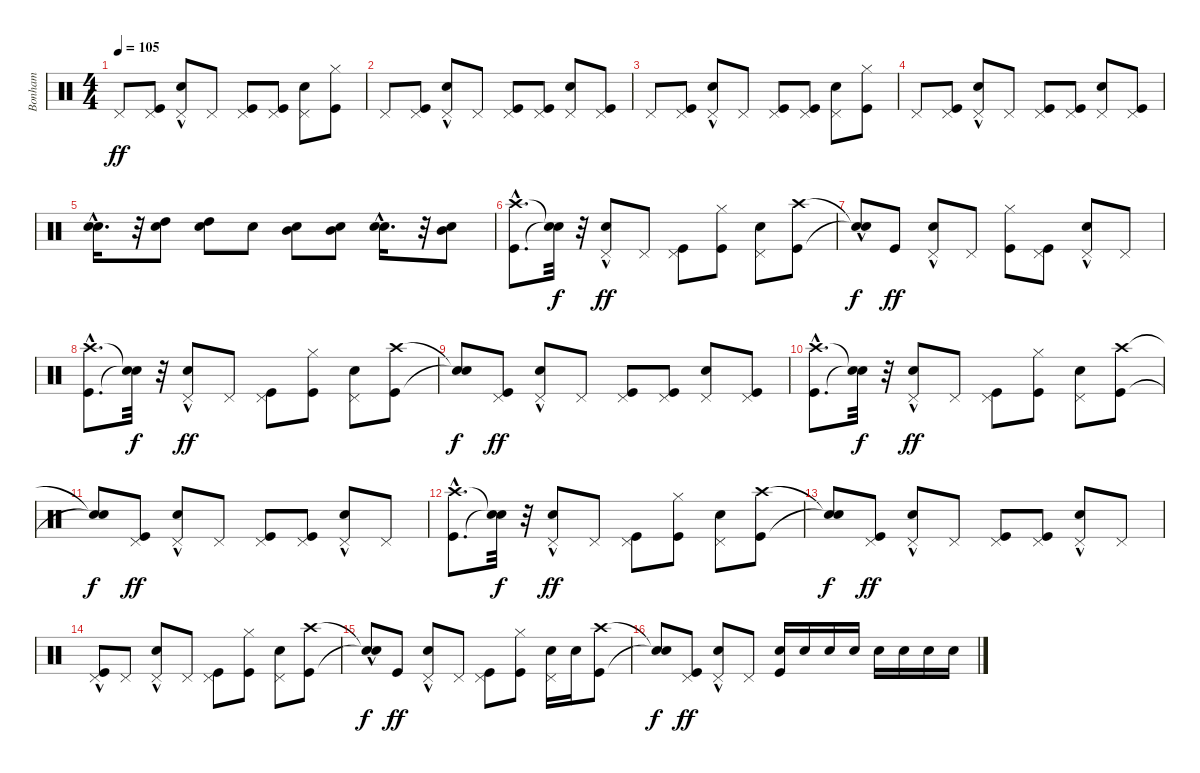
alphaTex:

\track ("Bonham" "Bonham") {instrument percussion}
\staff {score}
\articulation defaults
\ts (4 4)
\tempo 105
\clef neutral
\ks c "Pedal Hi-Hat (hit)".8{dy ff}
("Kick (hit)" "Pedal Hi-Hat (hit)").8 ("Snare (hit) 2"{hac} "Pedal Hi-Hat (hit)").8 "Pedal Hi-Hat (hit)".8 ("Kick (hit)" "Pedal Hi-Hat (hit)").8 ("Kick (hit)" "Pedal Hi-Hat (hit)").8 ("Snare (hit) 2" "Pedal Hi-Hat (hit)").8 ("Kick (hit)" "Hi-Hat (closed)").8 |
"Pedal Hi-Hat (hit)".8 ("Kick (hit)" "Pedal Hi-Hat (hit)").8 ("Snare (hit) 2"{hac} "Pedal Hi-Hat (hit)").8 "Pedal Hi-Hat (hit)".8 ("Kick (hit)" "Pedal Hi-Hat (hit)").8 ("Kick (hit)" "Pedal Hi-Hat (hit)").8 ("Snare (hit) 2" "Pedal Hi-Hat (hit)").8 ("Kick (hit)" "Pedal Hi-Hat (hit)").8 |
"Pedal Hi-Hat (hit)".8 ("Kick (hit)" "Pedal Hi-Hat (hit)").8 ("Snare (hit) 2"{hac} "Pedal Hi-Hat (hit)").8 "Pedal Hi-Hat (hit)".8 ("Kick (hit)" "Pedal Hi-Hat (hit)").8 ("Kick (hit)" "Pedal Hi-Hat (hit)").8 ("Snare (hit) 2" "Pedal Hi-Hat (hit)").8 ("Kick (hit)" "Hi-Hat (closed)").8 |
"Pedal Hi-Hat (hit)".8 ("Kick (hit)" "Pedal Hi-Hat (hit)").8 ("Snare (hit) 2"{hac} "Pedal Hi-Hat (hit)").8 "Pedal Hi-Hat (hit)".8 ("Kick (hit)" "Pedal Hi-Hat (hit)").8 ("Kick (hit)" "Pedal Hi-Hat (hit)").8 ("Snare (hit) 2" "Pedal Hi-Hat (hit)").8 ("Kick (hit)" "Pedal Hi-Hat (hit)").8 |
("Snare (hit) 2" "Snare (hit) 2"{hac}).16{d} r.32 ("Snare (hit) 2" "High Tom (hit)").8 ("Snare (hit) 2" "High Tom (hit)").8 "Snare (hit) 2".8 ("Snare (hit) 2" "Mid Tom (hit)").8 ("Snare (hit) 2" "Mid Tom (hit)").8 ("Snare (hit) 2" "Snare (hit) 2"{hac}).16{d} r.32 ("Snare (hit) 2" "Mid Tom (hit)").8 |
("Kick (hit)"{hac} "Crash high (hit)"{hac}).8{d} ("Snare (hit)"{t} "Snare (hit)"{t}).32{dy f} r.32 ("Snare (hit) 2"{hac} "Pedal Hi-Hat (hit)").8{dy ff} "Pedal Hi-Hat (hit)".8 ("Kick (hit)" "Pedal Hi-Hat (hit)").8 ("Kick (hit)" "Hi-Hat (closed)").8 ("Snare (hit) 2" "Pedal Hi-Hat (hit)").8 ("Kick (hit)" "Crash high (hit)").8 |
("Snare (hit)"{t} "Snare (hit)"{hac t}).8{dy f} "Kick (hit)".8{dy ff} ("Snare (hit) 2"{hac} "Pedal Hi-Hat (hit)").8 "Pedal Hi-Hat (hit)".8 ("Kick (hit)" "Hi-Hat (closed)").8 ("Kick (hit)" "Pedal Hi-Hat (hit)").8 ("Snare (hit) 2"{hac} "Pedal Hi-Hat (hit)").8 "Pedal Hi-Hat (hit)".8 |
("Kick (hit)"{hac} "Crash high (hit)"{hac}).8{d} ("Snare (hit)"{t} "Snare (hit)"{t}).32{dy f} r.32 ("Snare (hit) 2"{hac} "Pedal Hi-Hat (hit)").8{dy ff} "Pedal Hi-Hat (hit)".8 ("Kick (hit)" "Pedal Hi-Hat (hit)").8 ("Kick (hit)" "Hi-Hat (closed)").8 ("Snare (hit) 2" "Pedal Hi-Hat (hit)").8 ("Kick (hit)" "Crash high (hit)").8 |
("Snare (hit)"{t} "Snare (hit)"{t}).8{dy f} ("Kick (hit)" "Pedal Hi-Hat (hit)").8{dy ff} ("Snare (hit) 2"{hac} "Pedal Hi-Hat (hit)").8 "Pedal Hi-Hat (hit)".8 ("Kick (hit)" "Pedal Hi-Hat (hit)").8 ("Kick (hit)" "Pedal Hi-Hat (hit)").8 ("Snare (hit) 2" "Pedal Hi-Hat (hit)").8 ("Kick (hit)" "Pedal Hi-Hat (hit)").8 |
("Kick (hit)"{hac} "Crash high (hit)"{hac}).8{d} ("Snare (hit)"{t} "Snare (hit)"{t}).32{dy f} r.32 ("Snare (hit) 2"{hac} "Pedal Hi-Hat (hit)").8{dy ff} "Pedal Hi-Hat (hit)".8 ("Kick (hit)" "Pedal Hi-Hat (hit)").8 ("Kick (hit)" "Hi-Hat (closed)").8 ("Snare (hit) 2" "Pedal Hi-Hat (hit)").8 ("Kick (hit)" "Crash high (hit)").8 |
("Snare (hit)"{t} "Snare (hit)"{t}).8{dy f} ("Kick (hit)" "Pedal Hi-Hat (hit)").8{dy ff} ("Snare (hit) 2"{hac} "Pedal Hi-Hat (hit)").8 "Pedal Hi-Hat (hit)".8 ("Kick (hit)" "Pedal Hi-Hat (hit)").8 ("Kick (hit)" "Pedal Hi-Hat (hit)").8 ("Snare (hit) 2"{hac} "Pedal Hi-Hat (hit)").8 "Pedal Hi-Hat (hit)".8 |
("Kick (hit)"{hac} "Crash high (hit)"{hac}).8{d} ("Snare (hit)"{t} "Snare (hit)"{t}).32{dy f} r.32 ("Snare (hit) 2"{hac} "Pedal Hi-Hat (hit)").8{dy ff} "Pedal Hi-Hat (hit)".8 ("Kick (hit)" "Pedal Hi-Hat (hit)").8 ("Kick (hit)" "Hi-Hat (closed)").8 ("Snare (hit) 2" "Pedal Hi-Hat (hit)").8 ("Kick (hit)" "Crash high (hit)").8 |
("Snare (hit)"{t} "Snare (hit)"{t}).8{dy f} ("Kick (hit)" "Pedal Hi-Hat (hit)").8{dy ff} ("Snare (hit) 2"{hac} "Pedal Hi-Hat (hit)").8 "Pedal Hi-Hat (hit)".8 ("Kick (hit)" "Pedal Hi-Hat (hit)").8 ("Kick (hit)" "Pedal Hi-Hat (hit)").8 ("Snare (hit) 2"{hac} "Pedal Hi-Hat (hit)").8 "Pedal Hi-Hat (hit)".8 |
("Kick (hit)"{hac} "Pedal Hi-Hat (hit)").8 "Pedal Hi-Hat (hit)".8 ("Snare (hit) 2"{hac} "Pedal Hi-Hat (hit)").8 "Pedal Hi-Hat (hit)".8 ("Kick (hit)" "Pedal Hi-Hat (hit)").8 ("Kick (hit)" "Hi-Hat (closed)").8 ("Snare (hit) 2" "Pedal Hi-Hat (hit)").8 ("Kick (hit)" "Crash high (hit)").8 |
("Snare (hit)"{t} "Snare (hit)"{hac t}).8{dy f} "Kick (hit)".8{dy ff} ("Snare (hit) 2"{hac} "Pedal Hi-Hat (hit)").8 "Pedal Hi-Hat (hit)".8 ("Kick (hit)" "Pedal Hi-Hat (hit)").8 ("Kick (hit)" "Hi-Hat (closed)").8 ("Snare (hit) 2" "Pedal Hi-Hat (hit)").16 "Snare (hit) 2".16 ("Kick (hit)" "Crash high (hit)").8 |
("Snare (hit)"{t} "Snare (hit)"{t}).8{dy f} ("Kick (hit)" "Pedal Hi-Hat (hit)").8{dy ff} ("Snare (hit) 2"{hac} "Pedal Hi-Hat (hit)").8 "Pedal Hi-Hat (hit)".8 ("Kick (hit)" "Snare (hit) 2").16 "Snare (hit) 2".16 "Snare (hit) 2".16 "Snare (hit) 2".16 "Snare (hit) 2".16 "Snare (hit) 2".16 "Snare (hit) 2".16 "Snare (hit) 2".16
